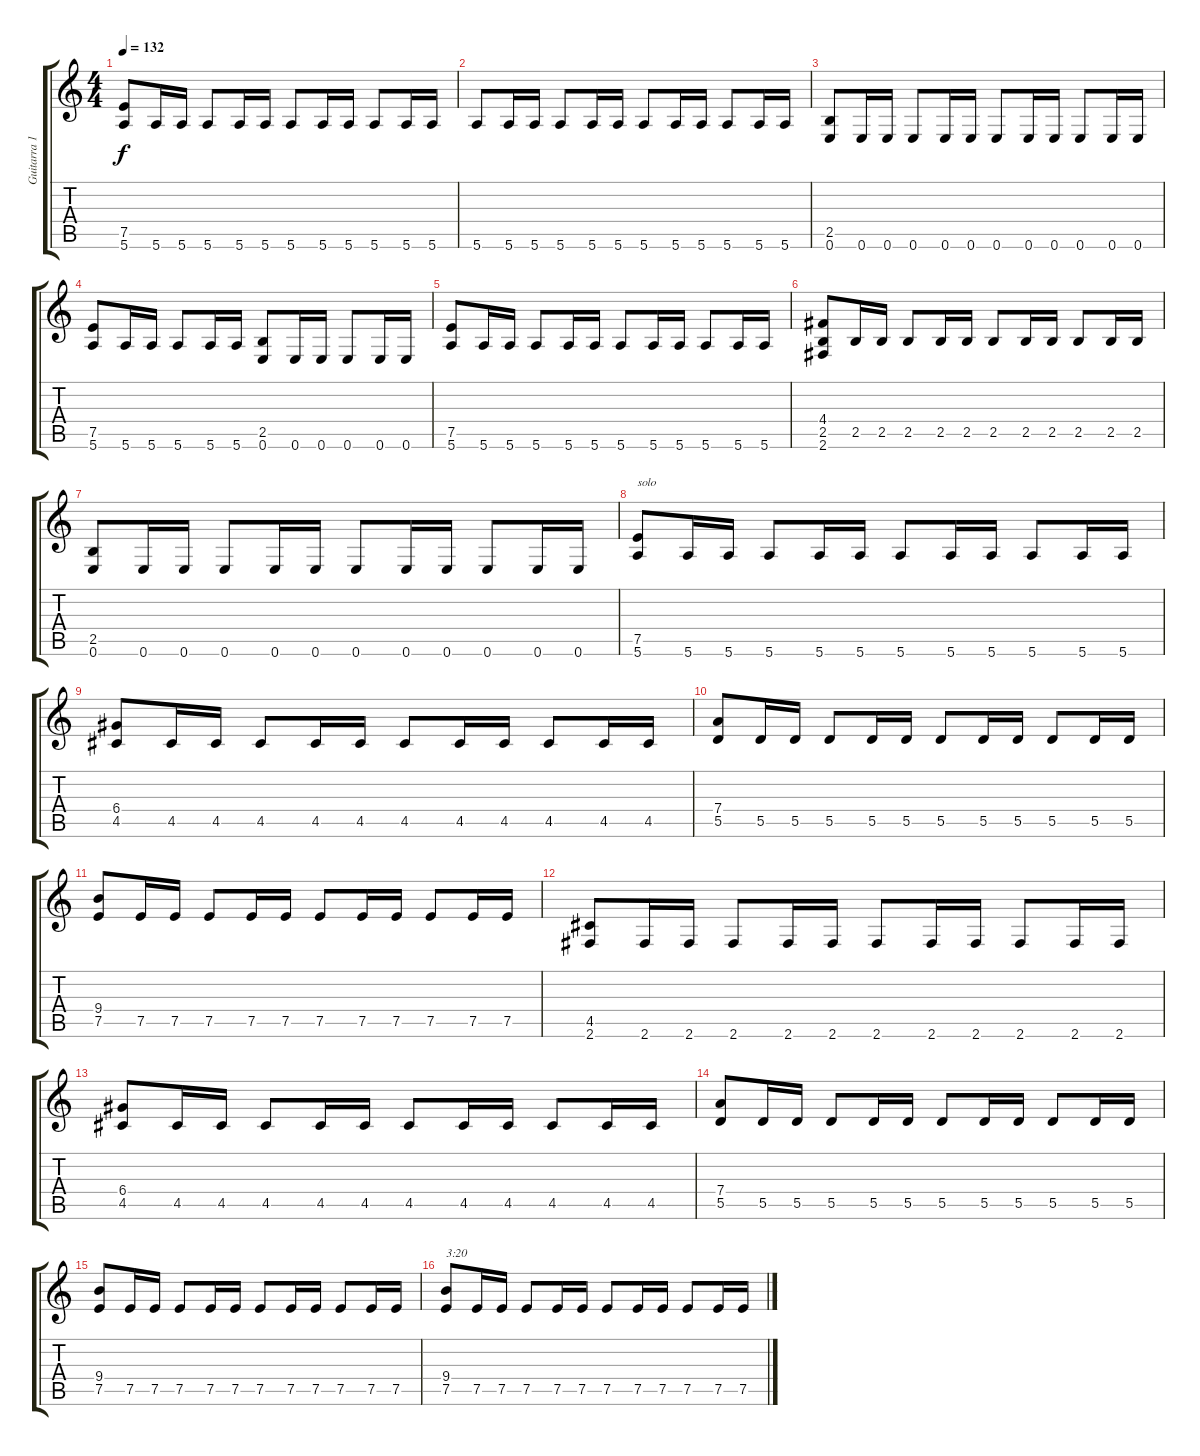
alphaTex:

\track ("Guitarra 1" "Guitarra 1") {instrument electricguitarmuted}
\staff {score tabs}
\tuning (E4 B3 G3 D3 A2 E2) {hide}
\ts (4 4)
\tempo 132
\clef g2
\ks c
(7.5 5.6).8{dy f} 5.6.16 5.6.16 5.6.8 5.6.16 5.6.16 5.6.8 5.6.16 5.6.16 5.6.8 5.6.16 5.6.16 |
5.6.8 5.6.16 5.6.16 5.6.8 5.6.16 5.6.16 5.6.8 5.6.16 5.6.16 5.6.8 5.6.16 5.6.16 |
(2.5 0.6).8 0.6.16 0.6.16 0.6.8 0.6.16 0.6.16 0.6.8 0.6.16 0.6.16 0.6.8 0.6.16 0.6.16 |
(7.5 5.6).8 5.6.16 5.6.16 5.6.8 5.6.16 5.6.16 (2.5 0.6).8 0.6.16 0.6.16 0.6.8 0.6.16 0.6.16 |
(7.5 5.6).8 5.6.16 5.6.16 5.6.8 5.6.16 5.6.16 5.6.8 5.6.16 5.6.16 5.6.8 5.6.16 5.6.16 |
(4.4 2.5 2.6).8 2.5.16 2.5.16 2.5.8 2.5.16 2.5.16 2.5.8 2.5.16 2.5.16 2.5.8 2.5.16 2.5.16 |
(2.5 0.6).8 0.6.16 0.6.16 0.6.8 0.6.16 0.6.16 0.6.8 0.6.16 0.6.16 0.6.8 0.6.16 0.6.16 |
(7.5 5.6).8{txt "solo"} 5.6.16 5.6.16 5.6.8 5.6.16 5.6.16 5.6.8 5.6.16 5.6.16 5.6.8 5.6.16 5.6.16 |
(6.4 4.5).8 4.5.16 4.5.16 4.5.8 4.5.16 4.5.16 4.5.8 4.5.16 4.5.16 4.5.8 4.5.16 4.5.16 |
(7.4 5.5).8 5.5.16 5.5.16 5.5.8 5.5.16 5.5.16 5.5.8 5.5.16 5.5.16 5.5.8 5.5.16 5.5.16 |
(9.4 7.5).8 7.5.16 7.5.16 7.5.8 7.5.16 7.5.16 7.5.8 7.5.16 7.5.16 7.5.8 7.5.16 7.5.16 |
(4.5 2.6).8 2.6.16 2.6.16 2.6.8 2.6.16 2.6.16 2.6.8 2.6.16 2.6.16 2.6.8 2.6.16 2.6.16 |
(6.4 4.5).8 4.5.16 4.5.16 4.5.8 4.5.16 4.5.16 4.5.8 4.5.16 4.5.16 4.5.8 4.5.16 4.5.16 |
(7.4 5.5).8 5.5.16 5.5.16 5.5.8 5.5.16 5.5.16 5.5.8 5.5.16 5.5.16 5.5.8 5.5.16 5.5.16 |
(9.4 7.5).8 7.5.16 7.5.16 7.5.8 7.5.16 7.5.16 7.5.8 7.5.16 7.5.16 7.5.8 7.5.16 7.5.16 |
(9.4 7.5).8{txt "3:20"} 7.5.16 7.5.16 7.5.8 7.5.16 7.5.16 7.5.8 7.5.16 7.5.16 7.5.8 7.5.16 7.5.16
